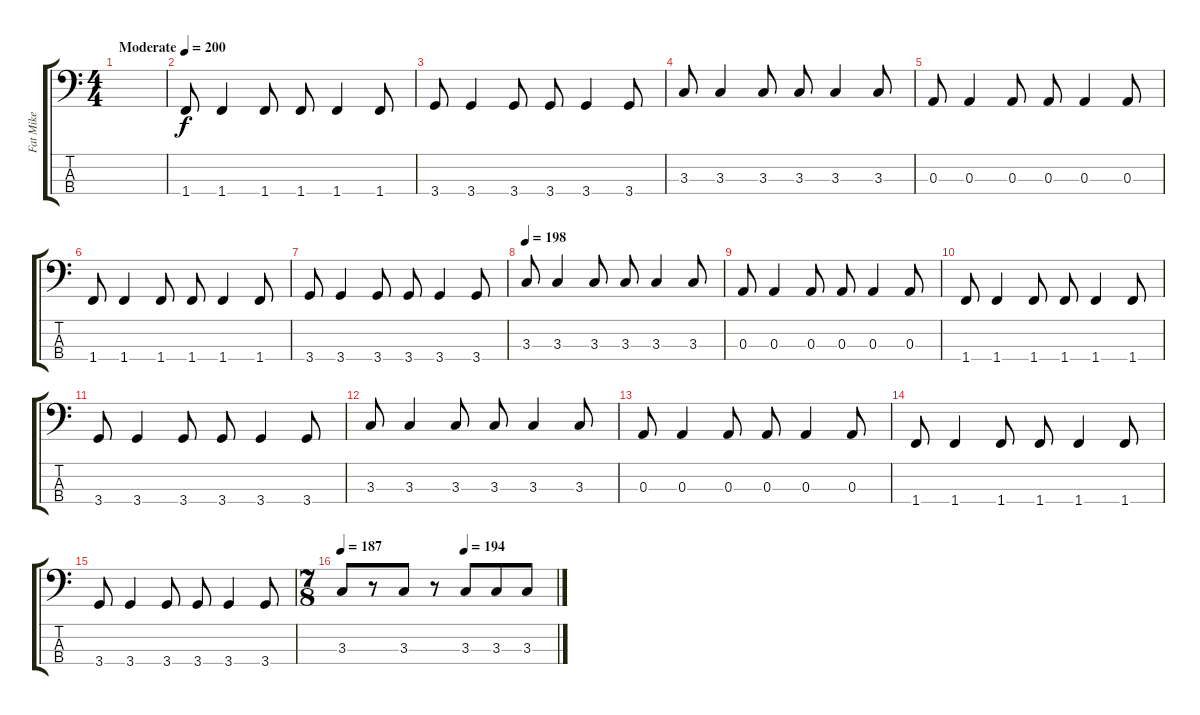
\track ("Fat Mike" "Fat Mike") {instrument electricbasspick}
\staff {score tabs}
\tuning (G2 D2 A1 E1) {hide}
\ts (4 4)
\tempo (200 "Moderate")
\clef f4
\ks c
|
1.4.8 1.4.4 1.4.8 1.4.8 1.4.4 1.4.8 |
3.4.8 3.4.4 3.4.8 3.4.8 3.4.4 3.4.8 |
3.3.8 3.3.4 3.3.8 3.3.8 3.3.4 3.3.8 |
0.3.8 0.3.4 0.3.8 0.3.8 0.3.4 0.3.8 |
1.4.8 1.4.4 1.4.8 1.4.8 1.4.4 1.4.8 |
3.4.8 3.4.4 3.4.8 3.4.8 3.4.4 3.4.8 |
\tempo 198
3.3.8 3.3.4 3.3.8 3.3.8 3.3.4 3.3.8 |
0.3.8 0.3.4 0.3.8 0.3.8 0.3.4 0.3.8 |
1.4.8 1.4.4 1.4.8 1.4.8 1.4.4 1.4.8 |
3.4.8 3.4.4 3.4.8 3.4.8 3.4.4 3.4.8 |
3.3.8 3.3.4 3.3.8 3.3.8 3.3.4 3.3.8 |
0.3.8 0.3.4 0.3.8 0.3.8 0.3.4 0.3.8 |
1.4.8 1.4.4 1.4.8 1.4.8 1.4.4 1.4.8 |
3.4.8 3.4.4 3.4.8 3.4.8 3.4.4 3.4.8 |
\ts (7 8)
\tempo 187
\tempo (194 0.5714285714285714)
3.3.8 r.8 3.3.8 r.8 3.3.8 3.3.8 3.3.8
